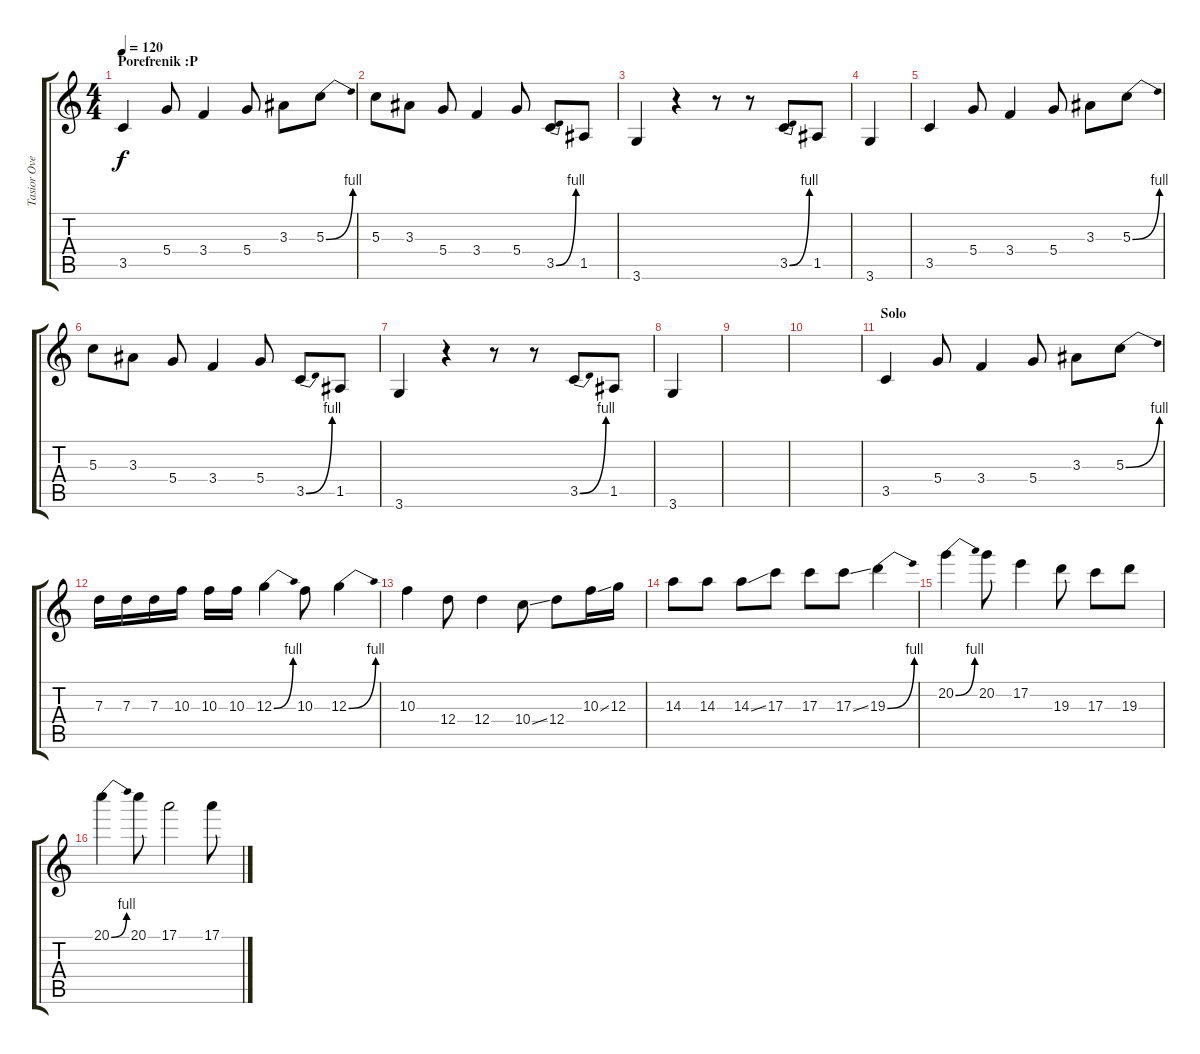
\track ("Tasior Overdrive" "Tasior Ove") {instrument overdrivenguitar}
\staff {score tabs}
\tuning (E4 B3 G3 D3 A2 E2) {hide}
\ts (4 4)
\section ("" "Porefrenik :P")
\tempo 120
\clef g2
\ks c
3.5.4{dy f} 5.4.8 3.4.4 5.4.8 3.3.8 5.3{be (bend 0 0 60 4)}.8 |
\section ("" "")
5.3.8 3.3.8 5.4.8 3.4.4 5.4.8 3.5{be (bend 0 0 60 4)}.8 1.5.8 |
3.6.4 r.4 r.8 r.8 3.5{be (bend 0 0 60 4)}.8 1.5.8 |
3.6.4 |
3.5.4 5.4.8 3.4.4 5.4.8 3.3.8 5.3{be (bend 0 0 60 4)}.8 |
5.3.8 3.3.8 5.4.8 3.4.4 5.4.8 3.5{be (bend 0 0 60 4)}.8 1.5.8 |
3.6.4 r.4 r.8 r.8 3.5{be (bend 0 0 60 4)}.8 1.5.8 |
3.6.4 |
|
|
\section ("" "Solo")
3.5.4 5.4.8 3.4.4 5.4.8 3.3.8 5.3{be (bend 0 0 60 4)}.8 |
7.3.16 7.3.16 7.3.16 10.3.16 10.3.16 10.3.16 12.3{be (bend 0 0 60 4)}.4 10.3.8 12.3{be (bend 0 0 60 4)}.4 |
10.3.4 12.4.8 12.4.4 10.4{ss}.8 12.4.8 10.3{ss}.16 12.3.16 |
14.3.8 14.3.8 14.3{ss}.8 17.3.8 17.3.8 17.3{ss}.8 19.3{be (bend 0 0 60 4)}.4 |
20.2{be (bend 0 0 60 4)}.4 20.2.8 17.2.4 19.3.8 17.3.8 19.3.8 |
20.1{be (bend 0 0 60 4)}.4 20.1.8 17.1.2 17.1.8
